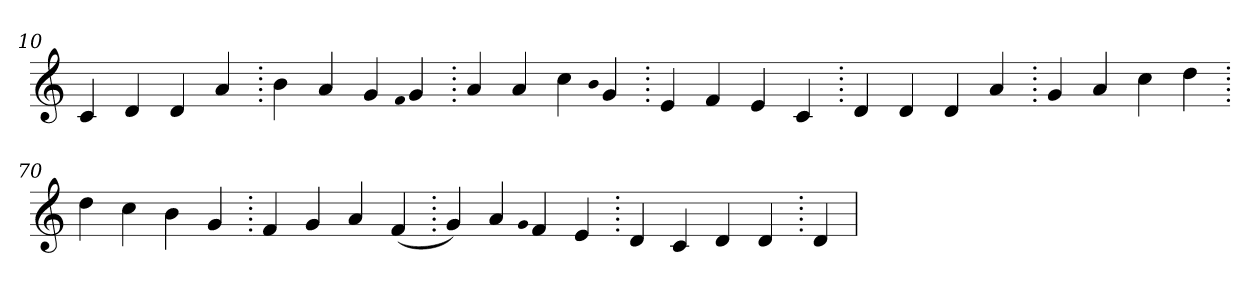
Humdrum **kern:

**kern
*part1
*staff1
*clefG2
=10.
4c
4d
4d
4a
=20.
4b
4a
4g
qqf
4g
=30.
4a
4a
4cc
qqb
4g
=40.
4e
4f
4e
4c
=50.
4d
4d
4d
4a
=60.
4g
4a
4cc
4dd
=70.
4dd
4cc
4b
4g
=80.
4f
4g
4a
(>4f
=90.
4g)
(>4a
qqg
4f
4e
=100.
4d
4c
4d
4d
=110.
4d
=
*-
